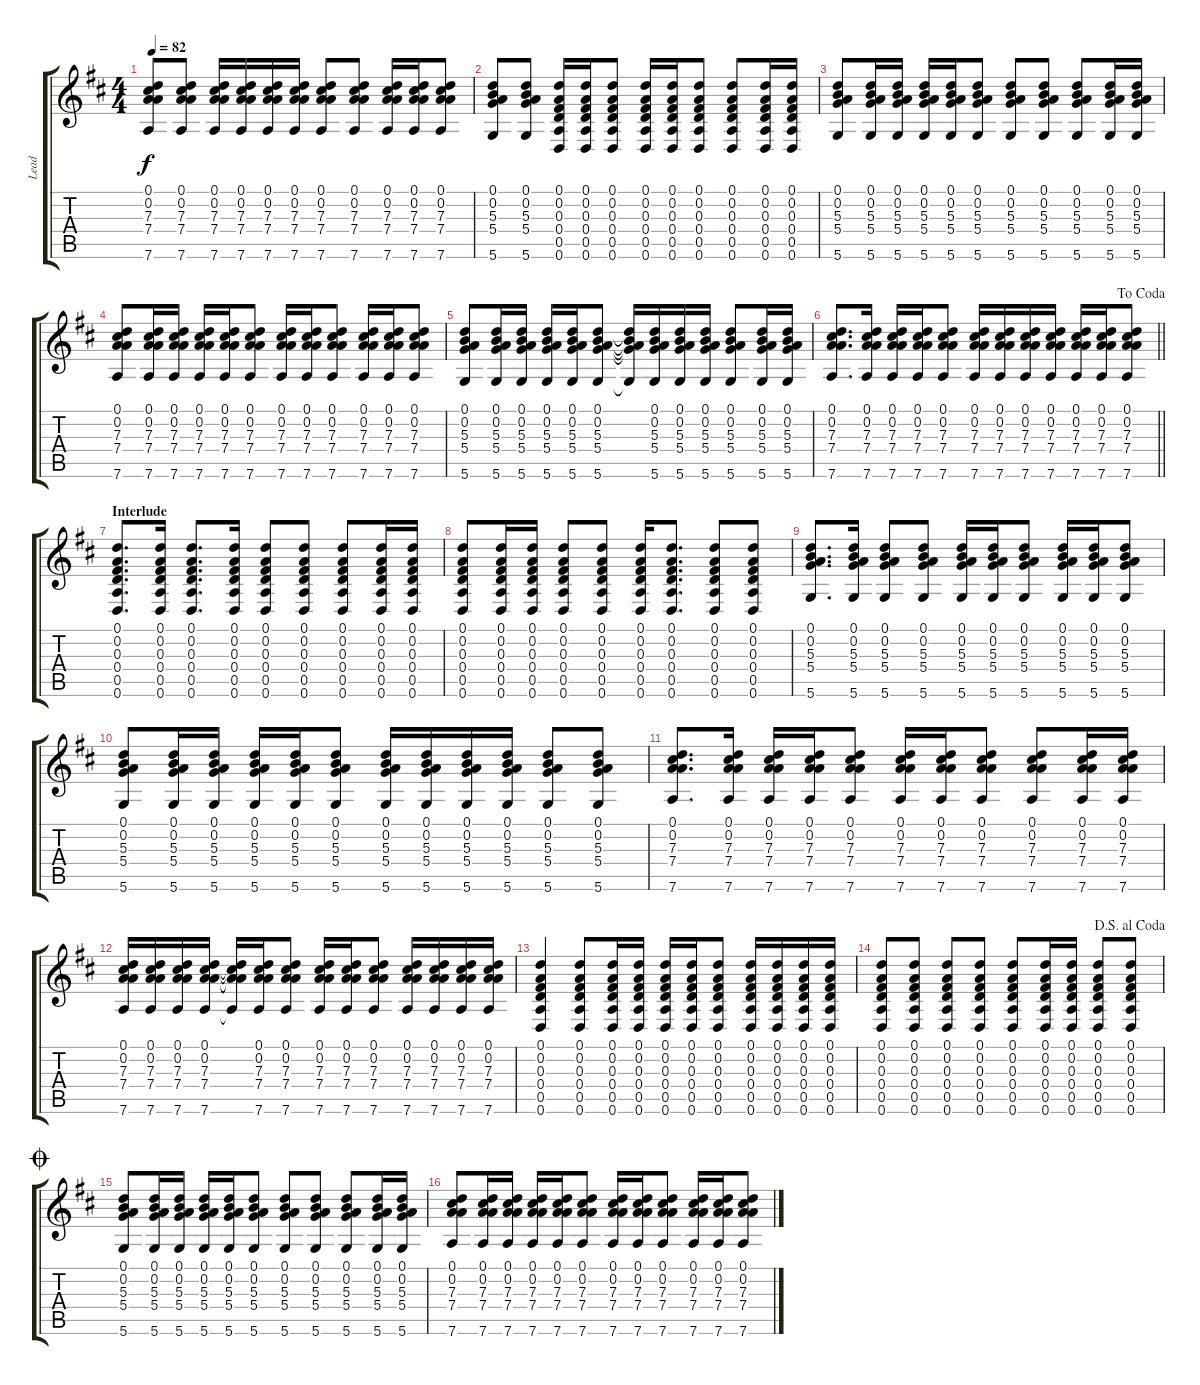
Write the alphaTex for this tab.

\track ("Lead" "Lead") {instrument acousticguitarsteel}
\staff {score tabs}
\tuning (D4 A3 Gb3 D3 A2 D2) {hide}
\ts (4 4)
\tempo 82
\clef g2
\ks d
(0.1 0.2 7.3 7.4 7.6).8{dy f} (0.1 0.2 7.3 7.4 7.6).8 (0.1 0.2 7.3 7.4 7.6).16 (0.1 0.2 7.3 7.4 7.6).16 (0.1 0.2 7.3 7.4 7.6).16 (0.1 0.2 7.3 7.4 7.6).16 (0.1 0.2 7.3 7.4 7.6).8 (0.1 0.2 7.3 7.4 7.6).8 (0.1 0.2 7.3 7.4 7.6).16 (0.1 0.2 7.3 7.4 7.6).16 (0.1 0.2 7.3 7.4 7.6).8 |
(0.1 0.2 5.3 5.4 5.6).8 (0.1 0.2 5.3 5.4 5.6).8 (0.1 0.2 0.3 0.4 0.5 0.6).16 (0.1 0.2 0.3 0.4 0.5 0.6).16 (0.1 0.2 0.3 0.4 0.5 0.6).8 (0.1 0.2 0.3 0.4 0.5 0.6).16 (0.1 0.2 0.3 0.4 0.5 0.6).16 (0.1 0.2 0.3 0.4 0.5 0.6).8 (0.1 0.2 0.3 0.4 0.5 0.6).8 (0.1 0.2 0.3 0.4 0.5 0.6).16 (0.1 0.2 0.3 0.4 0.5 0.6).16 |
(0.1 0.2 5.3 5.4 5.6).8 (0.1 0.2 5.3 5.4 5.6).16 (0.1 0.2 5.3 5.4 5.6).16 (0.1 0.2 5.3 5.4 5.6).16 (0.1 0.2 5.3 5.4 5.6).16 (0.1 0.2 5.3 5.4 5.6).8 (0.1 0.2 5.3 5.4 5.6).8 (0.1 0.2 5.3 5.4 5.6).8 (0.1 0.2 5.3 5.4 5.6).8 (0.1 0.2 5.3 5.4 5.6).16 (0.1 0.2 5.3 5.4 5.6).16 |
(0.1 0.2 7.3 7.4 7.6).8 (0.1 0.2 7.3 7.4 7.6).16 (0.1 0.2 7.3 7.4 7.6).16 (0.1 0.2 7.3 7.4 7.6).16 (0.1 0.2 7.3 7.4 7.6).16 (0.1 0.2 7.3 7.4 7.6).8 (0.1 0.2 7.3 7.4 7.6).16 (0.1 0.2 7.3 7.4 7.6).16 (0.1 0.2 7.3 7.4 7.6).8 (0.1 0.2 7.3 7.4 7.6).16 (0.1 0.2 7.3 7.4 7.6).16 (0.1 0.2 7.3 7.4 7.6).8 |
(0.1 0.2 5.3 5.4 5.6).8 (0.1 0.2 5.3 5.4 5.6).16 (0.1 0.2 5.3 5.4 5.6).16 (0.1 0.2 5.3 5.4 5.6).16 (0.1 0.2 5.3 5.4 5.6).16 (0.1 0.2 5.3 5.4 5.6).8 (0.1{t} 0.2{t} 5.3{t} 5.4{t} 5.6{t}).16 (0.1 0.2 5.3 5.4 5.6).16 (0.1 0.2 5.3 5.4 5.6).16 (0.1 0.2 5.3 5.4 5.6).16 (0.1 0.2 5.3 5.4 5.6).8 (0.1 0.2 5.3 5.4 5.6).16 (0.1 0.2 5.3 5.4 5.6).16 |
\jump dacoda
\barLineRight lightlight
(0.1 0.2 7.3 7.4 7.6).8{d} (0.1 0.2 7.3 7.4 7.6).16 (0.1 0.2 7.3 7.4 7.6).16 (0.1 0.2 7.3 7.4 7.6).16 (0.1 0.2 7.3 7.4 7.6).8 (0.1 0.2 7.3 7.4 7.6).16 (0.1 0.2 7.3 7.4 7.6).16 (0.1 0.2 7.3 7.4 7.6).16 (0.1 0.2 7.3 7.4 7.6).16 (0.1 0.2 7.3 7.4 7.6).16 (0.1 0.2 7.3 7.4 7.6).16 (0.1 0.2 7.3 7.4 7.6).8 |
\section ("" "Interlude")
(0.1 0.2 0.3 0.4 0.5 0.6).8{d} (0.1 0.2 0.3 0.4 0.5 0.6).16 (0.1 0.2 0.3 0.4 0.5 0.6).8{d} (0.1 0.2 0.3 0.4 0.5 0.6).16 (0.1 0.2 0.3 0.4 0.5 0.6).8 (0.1 0.2 0.3 0.4 0.5 0.6).8 (0.1 0.2 0.3 0.4 0.5 0.6).8 (0.1 0.2 0.3 0.4 0.5 0.6).16 (0.1 0.2 0.3 0.4 0.5 0.6).16 |
(0.1 0.2 0.3 0.4 0.5 0.6).8 (0.1 0.2 0.3 0.4 0.5 0.6).16 (0.1 0.2 0.3 0.4 0.5 0.6).16 (0.1 0.2 0.3 0.4 0.5 0.6).8 (0.1 0.2 0.3 0.4 0.5 0.6).8 (0.1 0.2 0.3 0.4 0.5 0.6).16 (0.1 0.2 0.3 0.4 0.5 0.6).8{d} (0.1 0.2 0.3 0.4 0.5 0.6).8 (0.1 0.2 0.3 0.4 0.5 0.6).8 |
(0.1 0.2 5.3 5.4 5.6).8{d} (0.1 0.2 5.3 5.4 5.6).16 (0.1 0.2 5.3 5.4 5.6).8 (0.1 0.2 5.3 5.4 5.6).8 (0.1 0.2 5.3 5.4 5.6).16 (0.1 0.2 5.3 5.4 5.6).16 (0.1 0.2 5.3 5.4 5.6).8 (0.1 0.2 5.3 5.4 5.6).16 (0.1 0.2 5.3 5.4 5.6).16 (0.1 0.2 5.3 5.4 5.6).8 |
(0.1 0.2 5.3 5.4 5.6).8 (0.1 0.2 5.3 5.4 5.6).16 (0.1 0.2 5.3 5.4 5.6).16 (0.1 0.2 5.3 5.4 5.6).16 (0.1 0.2 5.3 5.4 5.6).16 (0.1 0.2 5.3 5.4 5.6).8 (0.1 0.2 5.3 5.4 5.6).16 (0.1 0.2 5.3 5.4 5.6).16 (0.1 0.2 5.3 5.4 5.6).16 (0.1 0.2 5.3 5.4 5.6).16 (0.1 0.2 5.3 5.4 5.6).8 (0.1 0.2 5.3 5.4 5.6).8 |
(0.1 0.2 7.3 7.4 7.6).8{d} (0.1 0.2 7.3 7.4 7.6).16 (0.1 0.2 7.3 7.4 7.6).16 (0.1 0.2 7.3 7.4 7.6).16 (0.1 0.2 7.3 7.4 7.6).8 (0.1 0.2 7.3 7.4 7.6).16 (0.1 0.2 7.3 7.4 7.6).16 (0.1 0.2 7.3 7.4 7.6).8 (0.1 0.2 7.3 7.4 7.6).8 (0.1 0.2 7.3 7.4 7.6).16 (0.1 0.2 7.3 7.4 7.6).16 |
(0.1 0.2 7.3 7.4 7.6).16 (0.1 0.2 7.3 7.4 7.6).16 (0.1 0.2 7.3 7.4 7.6).16 (0.1 0.2 7.3 7.4 7.6).16 (0.1{t} 0.2{t} 7.3{t} 7.4{t} 7.6{t}).16 (0.1 0.2 7.3 7.4 7.6).16 (0.1 0.2 7.3 7.4 7.6).8 (0.1 0.2 7.3 7.4 7.6).16 (0.1 0.2 7.3 7.4 7.6).16 (0.1 0.2 7.3 7.4 7.6).8 (0.1 0.2 7.3 7.4 7.6).16 (0.1 0.2 7.3 7.4 7.6).16 (0.1 0.2 7.3 7.4 7.6).16 (0.1 0.2 7.3 7.4 7.6).16 |
(0.1 0.2 0.3 0.4 0.5 0.6).4 (0.1 0.2 0.3 0.4 0.5 0.6).8 (0.1 0.2 0.3 0.4 0.5 0.6).16 (0.1 0.2 0.3 0.4 0.5 0.6).16 (0.1 0.2 0.3 0.4 0.5 0.6).16 (0.1 0.2 0.3 0.4 0.5 0.6).16 (0.1 0.2 0.3 0.4 0.5 0.6).8 (0.1 0.2 0.3 0.4 0.5 0.6).16 (0.1 0.2 0.3 0.4 0.5 0.6).16 (0.1 0.2 0.3 0.4 0.5 0.6).16 (0.1 0.2 0.3 0.4 0.5 0.6).16 |
\jump dalsegnoalcoda
(0.1 0.2 0.3 0.4 0.5 0.6).8 (0.1 0.2 0.3 0.4 0.5 0.6).8 (0.1 0.2 0.3 0.4 0.5 0.6).8 (0.1 0.2 0.3 0.4 0.5 0.6).8 (0.1 0.2 0.3 0.4 0.5 0.6).8 (0.1 0.2 0.3 0.4 0.5 0.6).16 (0.1 0.2 0.3 0.4 0.5 0.6).16 (0.1 0.2 0.3 0.4 0.5 0.6).8 (0.1 0.2 0.3 0.4 0.5 0.6).8 |
\jump coda
(0.1 0.2 5.3 5.4 5.6).8 (0.1 0.2 5.3 5.4 5.6).16 (0.1 0.2 5.3 5.4 5.6).16 (0.1 0.2 5.3 5.4 5.6).16 (0.1 0.2 5.3 5.4 5.6).16 (0.1 0.2 5.3 5.4 5.6).8 (0.1 0.2 5.3 5.4 5.6).8 (0.1 0.2 5.3 5.4 5.6).8 (0.1 0.2 5.3 5.4 5.6).8 (0.1 0.2 5.3 5.4 5.6).16 (0.1 0.2 5.3 5.4 5.6).16 |
(0.1 0.2 7.3 7.4 7.6).8 (0.1 0.2 7.3 7.4 7.6).16 (0.1 0.2 7.3 7.4 7.6).16 (0.1 0.2 7.3 7.4 7.6).16 (0.1 0.2 7.3 7.4 7.6).16 (0.1 0.2 7.3 7.4 7.6).8 (0.1 0.2 7.3 7.4 7.6).16 (0.1 0.2 7.3 7.4 7.6).16 (0.1 0.2 7.3 7.4 7.6).8 (0.1 0.2 7.3 7.4 7.6).16 (0.1 0.2 7.3 7.4 7.6).16 (0.1 0.2 7.3 7.4 7.6).8
